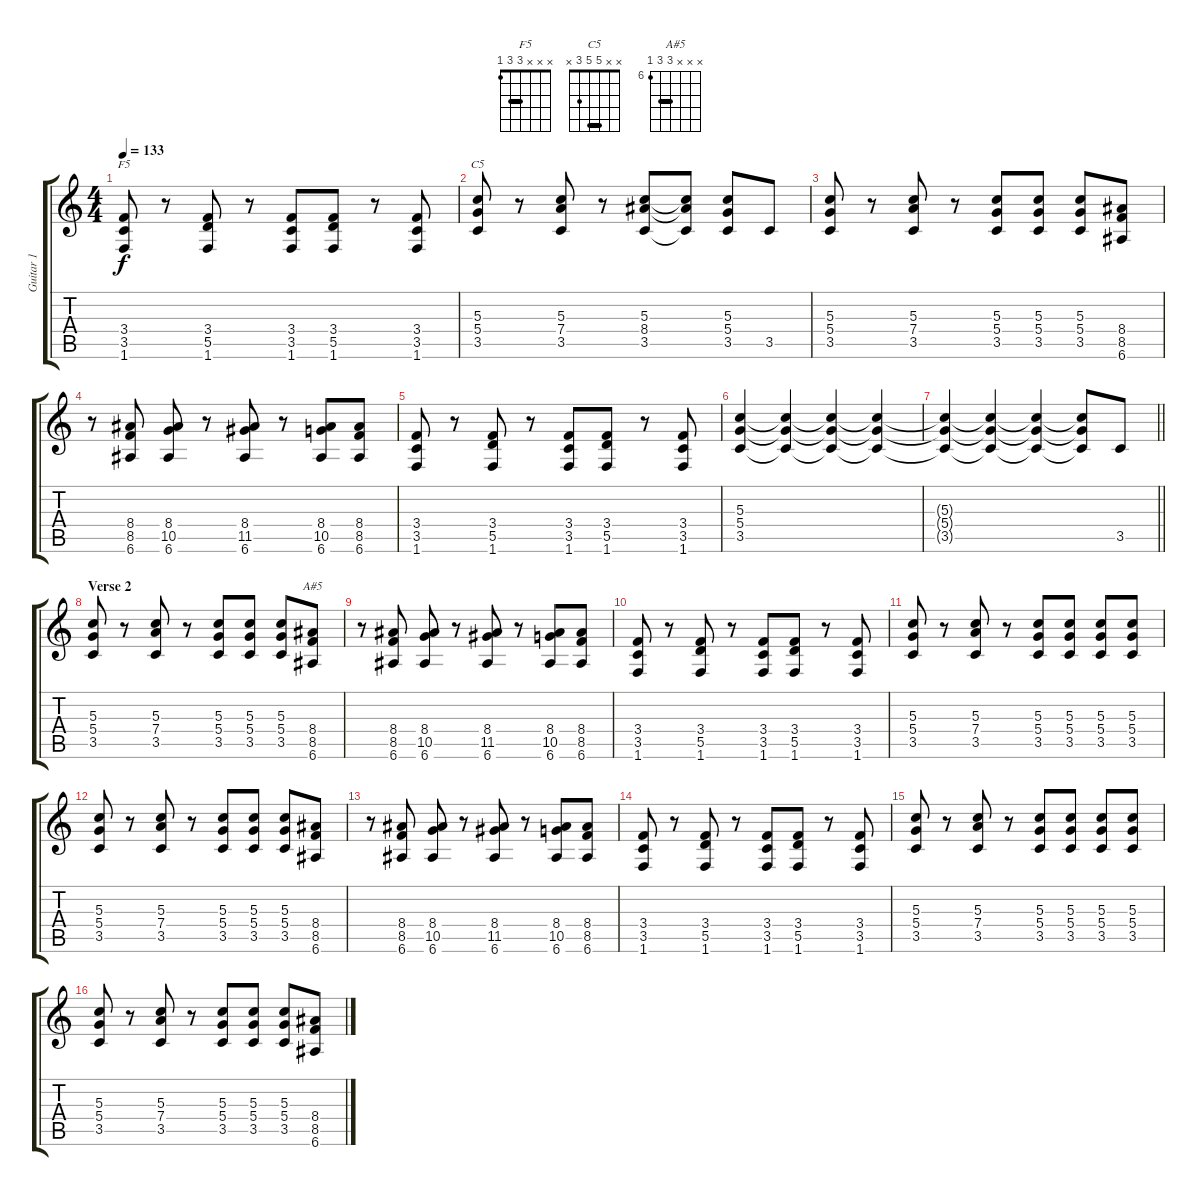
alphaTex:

\track ("Guitar 1" "Guitar 1") {instrument distortionguitar}
\staff {score tabs}
\tuning (E4 B3 G3 D3 A2 E2) {hide}
\chord ("F5" x x x 3 3 1) {barre 3}
\chord ("C5" x x 5 5 3 x) {barre 5}
\chord ("A#5" x x x 8 8 6) {firstfret 6 barre 8}
\ts (4 4)
\tempo 133
\clef g2
\ks c
(3.4 3.5 1.6).8{ch "F5" dy f} r.8 (3.4 5.5 1.6).8 r.8 (3.4 3.5 1.6).8 (3.4 5.5 1.6).8 r.8 (3.4 3.5 1.6).8 |
(5.3 5.4 3.5).8{ch "C5"} r.8 (5.3 7.4 3.5).8 r.8 (5.3 8.4 3.5).8 (5.3{t} 8.4{t} 3.5{t}).8 (5.3 5.4 3.5).8 3.5.8 |
(5.3 5.4 3.5).8 r.8 (5.3 7.4 3.5).8 r.8 (5.3 5.4 3.5).8 (5.3 5.4 3.5).8 (5.3 5.4 3.5).8 (8.4 8.5 6.6).8 |
r.8 (8.4 8.5 6.6).8 (8.4 10.5 6.6).8 r.8 (8.4 11.5 6.6).8 r.8 (8.4 10.5 6.6).8 (8.4 8.5 6.6).8 |
(3.4 3.5 1.6).8 r.8 (3.4 5.5 1.6).8 r.8 (3.4 3.5 1.6).8 (3.4 5.5 1.6).8 r.8 (3.4 3.5 1.6).8 |
(5.3 5.4 3.5).4 (5.3{t} 5.4{t} 3.5{t}).4 (5.3{t} 5.4{t} 3.5{t}).4 (5.3{t} 5.4{t} 3.5{t}).4 |
\barLineRight lightlight
(5.3{t} 5.4{t} 3.5{t}).4 (5.3{t} 5.4{t} 3.5{t}).4 (5.3{t} 5.4{t} 3.5{t}).4 (5.3{t} 5.4{t} 3.5{t}).8 3.5.8 |
\section ("" "Verse 2")
(5.3 5.4 3.5).8 r.8 (5.3 7.4 3.5).8 r.8 (5.3 5.4 3.5).8 (5.3 5.4 3.5).8 (5.3 5.4 3.5).8 (8.4 8.5 6.6).8{ch "A#5"} |
r.8 (8.4 8.5 6.6).8 (8.4 10.5 6.6).8 r.8 (8.4 11.5 6.6).8 r.8 (8.4 10.5 6.6).8 (8.4 8.5 6.6).8 |
(3.4 3.5 1.6).8 r.8 (3.4 5.5 1.6).8 r.8 (3.4 3.5 1.6).8 (3.4 5.5 1.6).8 r.8 (3.4 3.5 1.6).8 |
(5.3 5.4 3.5).8 r.8 (5.3 7.4 3.5).8 r.8 (5.3 5.4 3.5).8 (5.3 5.4 3.5).8 (5.3 5.4 3.5).8 (5.3 5.4 3.5).8 |
(5.3 5.4 3.5).8 r.8 (5.3 7.4 3.5).8 r.8 (5.3 5.4 3.5).8 (5.3 5.4 3.5).8 (5.3 5.4 3.5).8 (8.4 8.5 6.6).8 |
r.8 (8.4 8.5 6.6).8 (8.4 10.5 6.6).8 r.8 (8.4 11.5 6.6).8 r.8 (8.4 10.5 6.6).8 (8.4 8.5 6.6).8 |
(3.4 3.5 1.6).8 r.8 (3.4 5.5 1.6).8 r.8 (3.4 3.5 1.6).8 (3.4 5.5 1.6).8 r.8 (3.4 3.5 1.6).8 |
(5.3 5.4 3.5).8 r.8 (5.3 7.4 3.5).8 r.8 (5.3 5.4 3.5).8 (5.3 5.4 3.5).8 (5.3 5.4 3.5).8 (5.3 5.4 3.5).8 |
(5.3 5.4 3.5).8 r.8 (5.3 7.4 3.5).8 r.8 (5.3 5.4 3.5).8 (5.3 5.4 3.5).8 (5.3 5.4 3.5).8 (8.4 8.5 6.6).8
